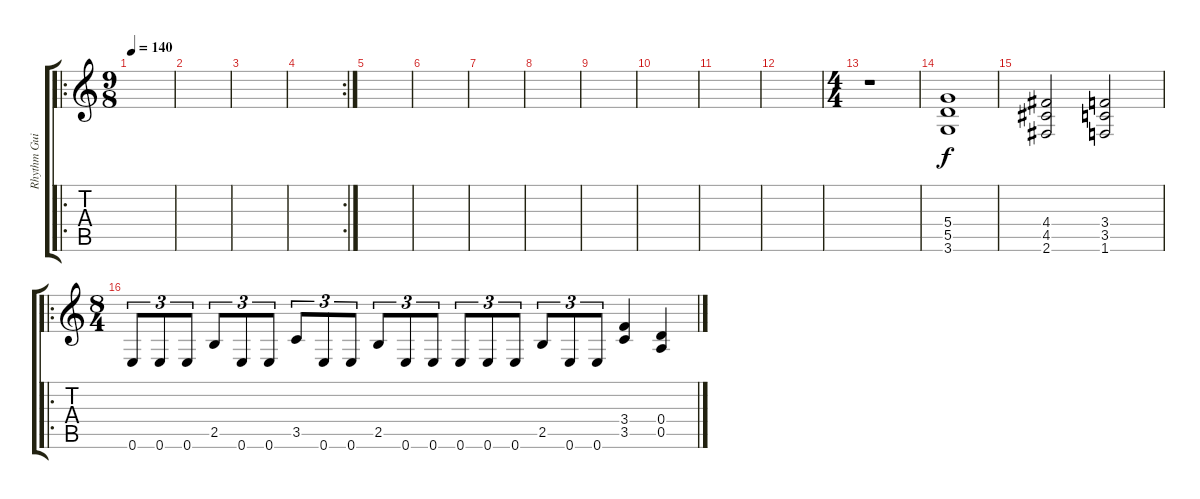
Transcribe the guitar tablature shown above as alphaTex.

\track ("Rhythm Guitar" "Rhythm Gui") {instrument distortionguitar}
\staff {score tabs}
\tuning (E4 B3 G3 D3 A2 E2) {hide}
\ro
\ts (9 8)
\tempo 140
\clef g2
\ks c
|
|
|
\rc 2
|
|
|
|
|
|
|
|
|
\ts (4 4)
r.1 |
(5.4 5.5 3.6).1 |
(4.4 4.5 2.6).2 (3.4 3.5 1.6).2 |
\ro
\ts (8 4)
0.6.8{tu (3 2)} 0.6.8{tu (3 2)} 0.6.8{tu (3 2)} 2.5.8{tu (3 2)} 0.6.8{tu (3 2)} 0.6.8{tu (3 2)} 3.5.8{tu (3 2)} 0.6.8{tu (3 2)} 0.6.8{tu (3 2)} 2.5.8{tu (3 2)} 0.6.8{tu (3 2)} 0.6.8{tu (3 2)} 0.6.8{tu (3 2)} 0.6.8{tu (3 2)} 0.6.8{tu (3 2)} 2.5.8{tu (3 2)} 0.6.8{tu (3 2)} 0.6.8{tu (3 2)} (3.4 3.5).4 (0.4 0.5).4
